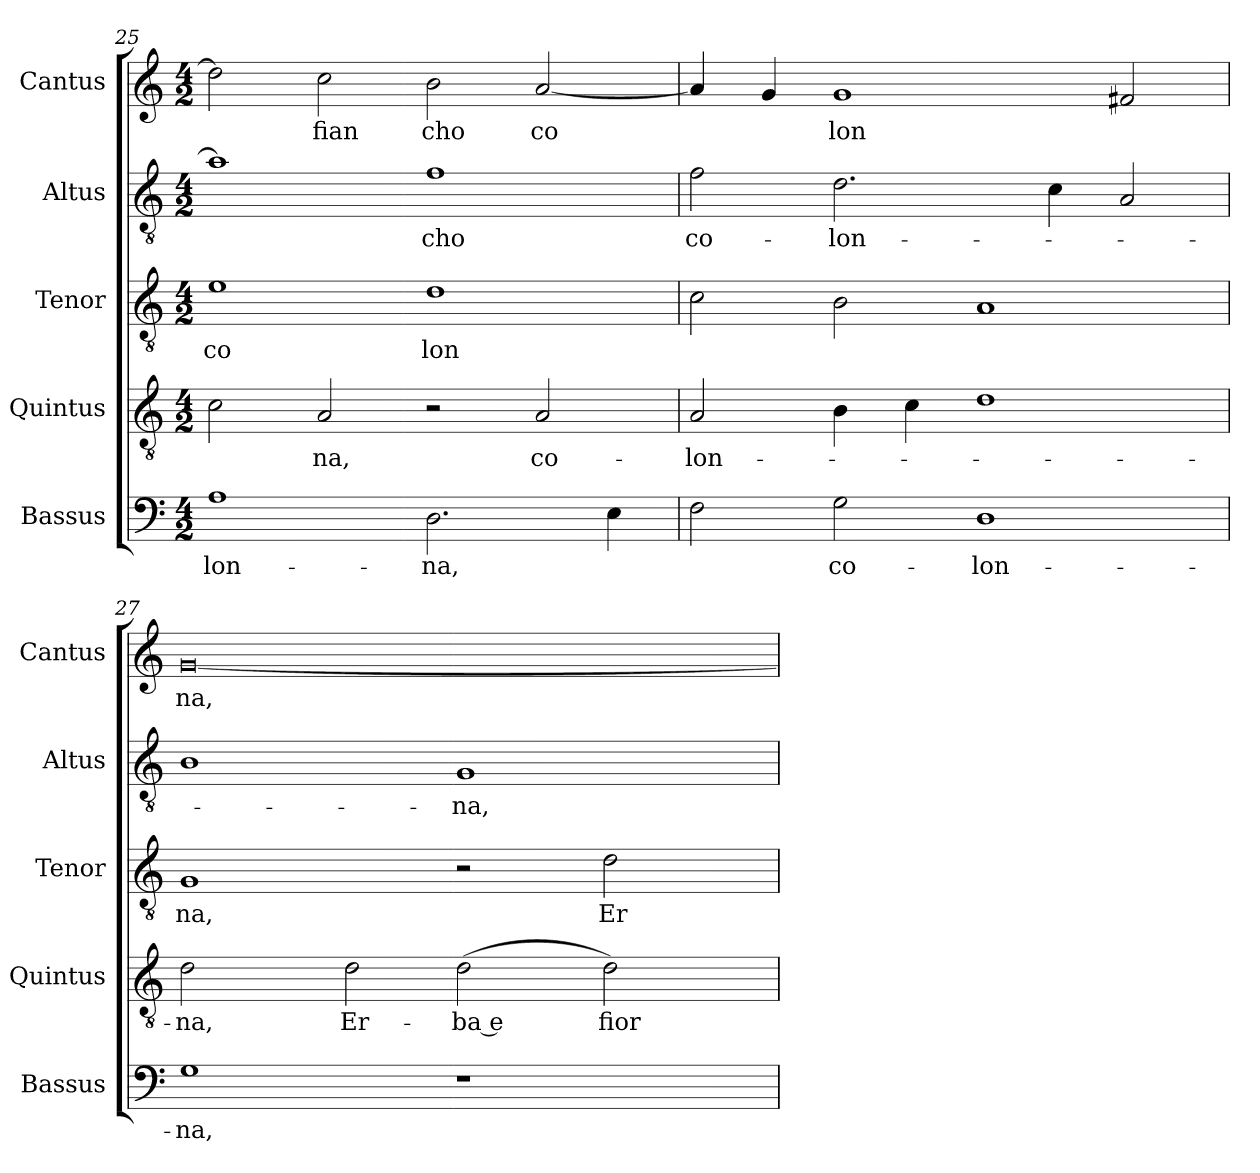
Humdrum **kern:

**kern	**text	**kern	**text	**kern	**text	**kern	**text	**kern	**text
*part5	*part5	*part4	*part4	*part3	*part3	*part2	*part2	*part1	*part1
*staff5	*staff5	*staff4	*staff4	*staff3	*staff3	*staff2	*staff2	*staff1	*staff1
*I"Bassus	*	*I"Quintus	*	*I"Tenor	*	*I"Altus	*	*I"Cantus	*
*I'Bassus	*	*I'Quintus	*	*I'Tenor	*	*I'Altus	*	*I'Cantus	*
*clefF4	*	*clefGv2	*	*clefGv2	*	*clefGv2	*	*clefG2	*
*M4/2	*	*M4/2	*	*M4/2	*	*M4/2	*	*M4/2	*
=25	=25	=25	=25	=25	=25	=25	=25	=25	=25
!	!LO:LY:b:cj	!	!	!	!LO:LY:b:cj	!	!	!	!
1A	-lon-	2c\	.	1e	co	1a]	.	2dd\]	.
!	!	!	!LO:LY:b:cj	!	!	!	!	!	!LO:LY:b:cj
.	.	2A/	-na,	.	.	.	.	2cc\	fian
!	!LO:LY:b	!	!	!	!LO:LY:b:cj	!	!LO:LY:b:cj	!	!LO:LY:b:cj
2.D\	-na,	2r	.	1d	lon	1f	-cho	2b\	cho
!	!	!	!LO:LY:b:cj	!	!	!	!	!	!LO:LY:b:cj
.	.	2A/	co-	.	.	.	.	[<2a/	co
4E\	.	.	.	.	.	.	.	.	.
=26	=26	=26	=26	=26	=26	=26	=26	=26	=26
!	!	!	!LO:LY:b	!	!	!	!LO:LY:b:cj	!	!
2F\	.	2A/	-lon-	2c\	.	2f\	co-	4a/]	.
.	.	.	.	.	.	.	.	4g/	.
!	!LO:LY:b:cj	!	!	!	!	!	!LO:LY:b	!	!LO:LY:b:cj
2G\	co-	4B\	.	2B\	.	2.d\	-lon-	1g	lon
.	.	4c\	.	.	.	.	.	.	.
!	!LO:LY:b:cj	!	!	!	!	!	!	!	!
1D	-lon-	1d	.	1A	.	.	.	.	.
.	.	.	.	.	.	4c\	.	.	.
.	.	.	.	.	.	2A/	.	2f#X/	.
!!LO:LB:g=z
=27	=27	=27	=27	=27	=27	=27	=27	=27	=27
!	!LO:LY:b:cj	!	!LO:LY:b:cj	!	!LO:LY:b:cj	!	!	!	!LO:LY:b:cj
*	*	*	*	*	*	*^	*	*	*
1G	-na,	2d\	-na,	1G	na,	1B	4ryy	.	[<0g	na,
.	.	.	.	.	.	.	32.ryy	.	.	.
.	.	.	.	.	.	.	1ryy	.	.	.
!	!	!	!LO:LY:b:cj	!	!	!	!	!	!	!
.	.	2d\	Er-	.	.	.	.	.	.	.
!	!	!	!LO:LY:b:rj	!	!	!	!	!LO:LY:b:cj	!	!
1r	.	(<2d\	-ba e	2r	.	1G	.	-na,	.	.
.	.	.	.	.	.	.	2ryy	.	.	.
!	!	!	!LO:LY:b:cj	!	!LO:LY:b:cj	!	!	!	!	!
.	.	2d\)	fior	2d\	Er	.	.	.	.	.
.	.	.	.	.	.	.	8ryy	.	.	.
.	.	.	.	.	.	.	16ryy	.	.	.
.	.	.	.	.	.	.	64ryy	.	.	.
*	*	*	*	*	*	*v	*v	*	*	*
=	=	=	=	=	=	=	=	=	=
*-	*-	*-	*-	*-	*-	*-	*-	*-	*-
